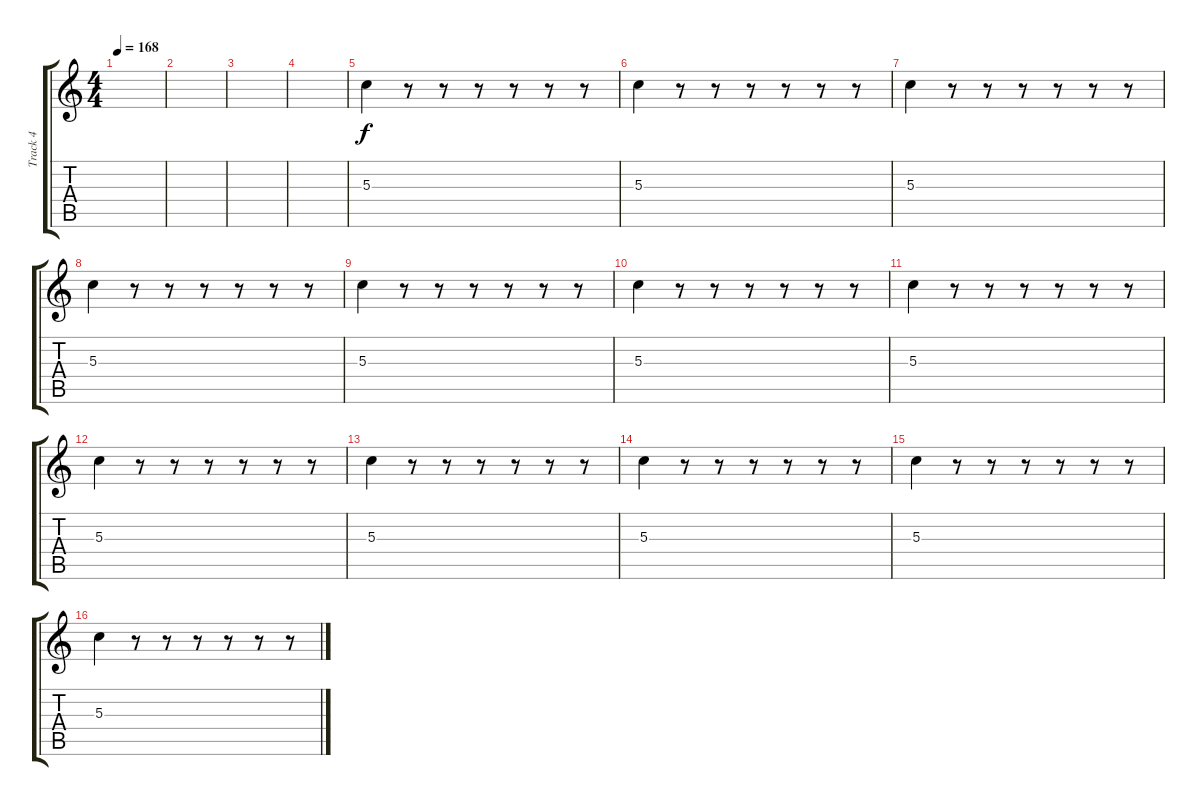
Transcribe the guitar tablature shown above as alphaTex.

\track ("Track 4" "Track 4") {instrument distortionguitar}
\staff {score tabs}
\tuning (E4 B3 G3 D3 A2 E2) {hide}
\ts (4 4)
\tempo 168
\clef g2
\ks c
|
|
|
|
5.3.4 r.8 r.8 r.8 r.8 r.8 r.8 |
5.3.4 r.8 r.8 r.8 r.8 r.8 r.8 |
5.3.4 r.8 r.8 r.8 r.8 r.8 r.8 |
5.3.4 r.8 r.8 r.8 r.8 r.8 r.8 |
5.3.4 r.8 r.8 r.8 r.8 r.8 r.8 |
5.3.4 r.8 r.8 r.8 r.8 r.8 r.8 |
5.3.4 r.8 r.8 r.8 r.8 r.8 r.8 |
5.3.4 r.8 r.8 r.8 r.8 r.8 r.8 |
5.3.4 r.8 r.8 r.8 r.8 r.8 r.8 |
5.3.4 r.8 r.8 r.8 r.8 r.8 r.8 |
5.3.4 r.8 r.8 r.8 r.8 r.8 r.8 |
5.3.4 r.8 r.8 r.8 r.8 r.8 r.8
